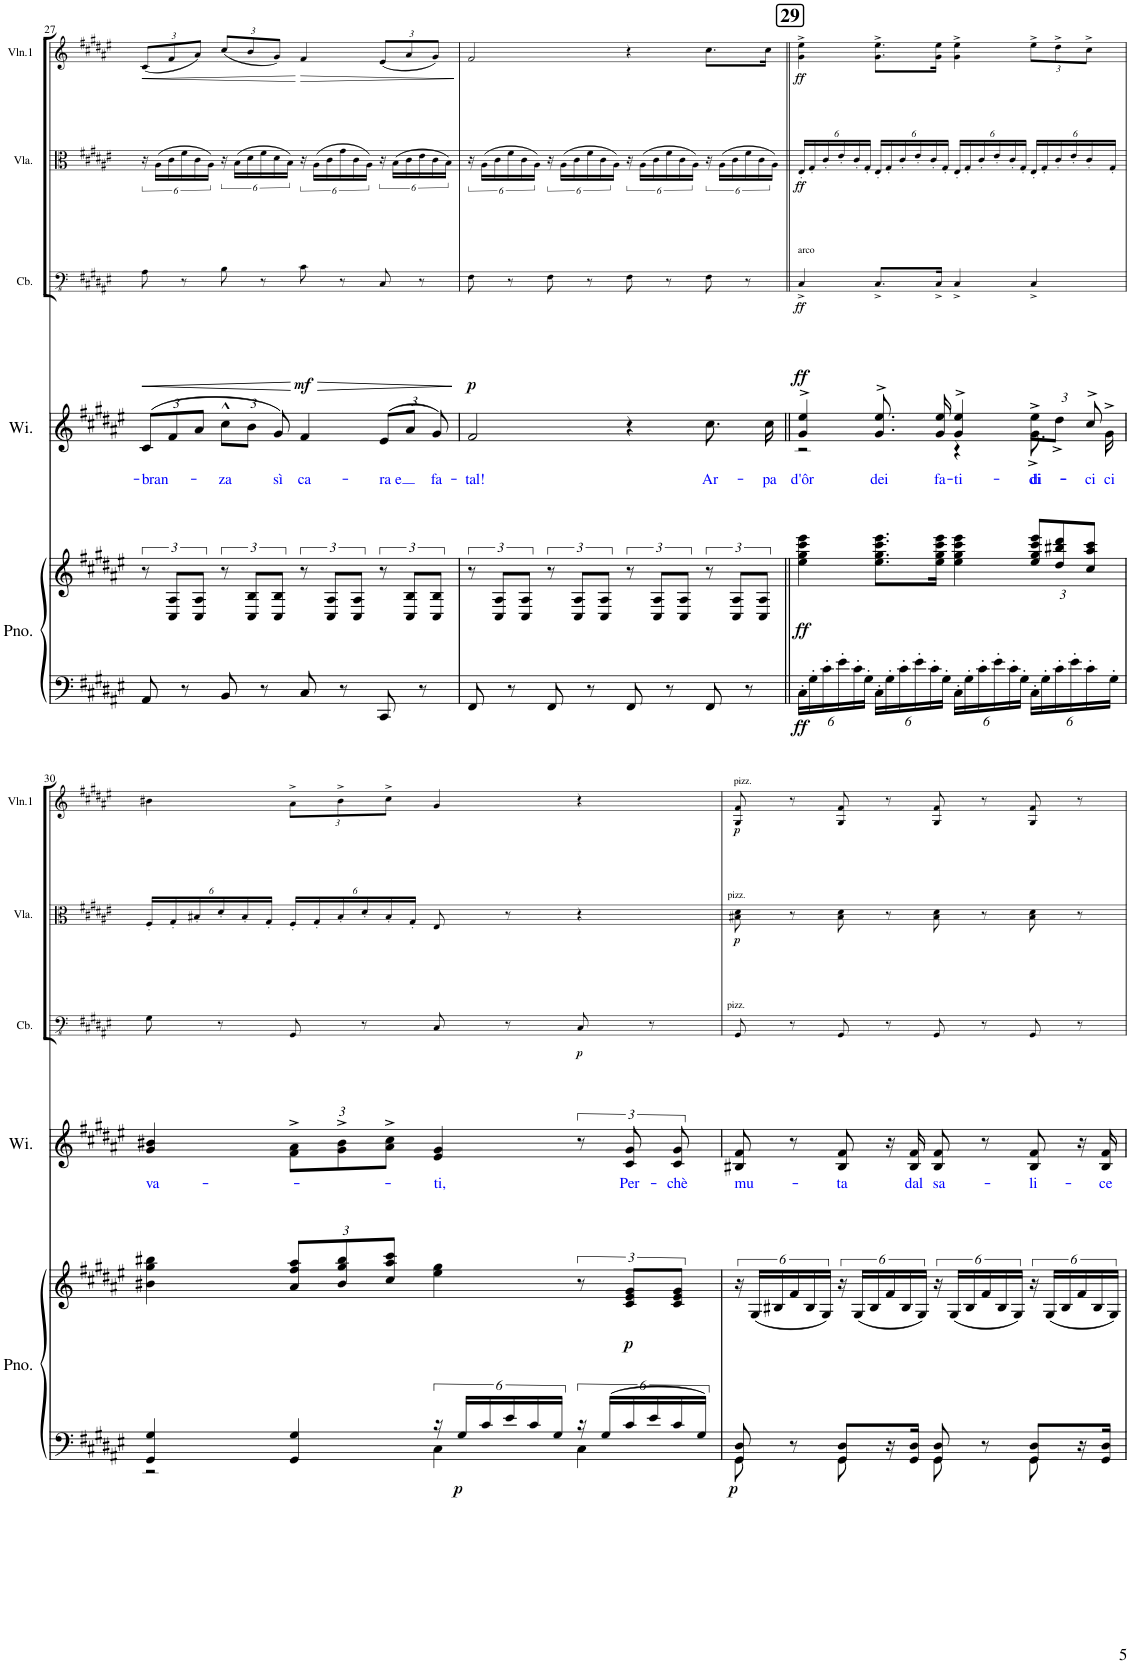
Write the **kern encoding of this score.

**kern	**kern	**dynam	**kern	**text	**dynam	**kern	**dynam	**kern	**dynam	**kern	**dynam
*part5	*part5	*part5	*part4	*part4	*part4	*part3	*part3	*part2	*part2	*part1	*part1
*staff6	*staff5	*staff5/6	*staff4	*staff4	*staff4	*staff3	*staff3	*staff2	*staff2	*staff1	*staff1
*I"Piano	*	*	*I"Women	*	*	*I"Contrabass	*	*I"Viola	*	*I"Violin 1	*
*I'Pno.	*	*	*	*	*	*I'Cb.	*	*I'Vla.	*	*I'Vln.1	*
!!LO:PB:g=z
*clefF4	*clefG2	*	*clefG2	*	*	*clefFv4	*	*clefC3	*	*clefG2	*
*	*	*	*	*	*	*Trd7c12	*	*	*	*	*
*k[f#c#g#d#a#e#]	*k[f#c#g#d#a#e#]	*	*k[f#c#g#d#a#e#]	*	*	*k[f#c#g#d#a#e#]	*	*k[f#c#g#d#a#e#]	*	*k[f#c#g#d#a#e#]	*
*M4/4	*M4/4	*	*M4/4	*	*	*M4/4	*	*M4/4	*	*M4/4	*
*met(c)	*met(c)	*	*met(c)	*	*	*met(c)	*	*met(c)	*	*met(c)	*
*	*	*	*Xbrackettup	*	*	*	*	*	*	*	*
=27	=27	=27	=27	=27	=27	=27	=27	=27	=27	=27	=27
!	!	!	!	!LO:LY:b:color=#0000FF	!LO:HP:b	!	!	!	!	!	!
*	*	*	*	*	*	*	*	*	*	*Xbrackettup	*
!	!	!	!	!	!	!	!	!	!	!	!LO:HP:b
8AA#/	12r	.	(>12c#/L	-bran-	<	8AA#\	.	24r	.	(12c#/L	<
.	.	.	.	.	.	.	.	(24A#\LL	.	.	.
.	12C#/ 12A#/L	.	12f#/	.	.	.	.	24c#\	.	12f#/	.
8r	.	.	.	.	.	8r	.	24f#\	.	.	.
.	12C#/ 12A#/J	.	12a#/J	.	.	.	.	24c#\	.	12a#/J)	.
.	.	.	.	.	.	.	.	24A#\JJ)	.	.	.
!	!	!	!	!LO:LY:b:color=#0000FF	!	!	!	!	!	!	!
8BB/	12r	.	12cc#^^\L	-za	.	8BB\	.	24r	.	(12cc#/L	.
.	.	.	.	.	.	.	.	(24B\LL	.	.	.
.	12C#/ 12B/L	.	12b\J	.	.	.	.	24d#\	.	12b/	.
8r	.	.	.	.	.	8r	.	24f#\	.	.	.
!	!	!	!	!LO:LY:b:color=#0000FF	!	!	!	!	!	!	!
.	12C#/ 12B/J	.	12g#/)	sì	.	.	.	24d#\	.	12g#/J)	.
.	.	.	.	.	.	.	.	24B\JJ)	.	.	.
!	!	!	!	!LO:LY:b:color=#0000FF	!LO:HP:n=1:b	!	!	!	!	!	!LO:HP:n=1:b
!	!	!	!	!	!LO:DY:n=1:a	!	!	!	!	!	!
8C#/	12r	.	4f#/	ca-	[ > mf	8C#\	.	24r	.	4f#/	[ >
.	.	.	.	.	.	.	.	(24A#\LL	.	.	.
.	12C#/ 12A#/L	.	.	.	.	.	.	24c#\	.	.	.
8r	.	.	.	.	.	8r	.	24g#\	.	.	.
.	12C#/ 12A#/J	.	.	.	.	.	.	24c#\	.	.	.
.	.	.	.	.	.	.	.	24A#\JJ)	.	.	.
!	!	!	!	!LO:LY:b:color=#0000FF	!	!	!	!	!	!	!
8CC#/	12r	.	(>12e#/L	ra e	.	8CC#/	.	24r	.	(12e#/L	.
.	.	.	.	.	.	.	.	(24B\LL	.	.	.
.	12C#/ 12B/L	.	12a#/J	.	.	.	.	24c#\	.	12a#/	.
8r	.	.	.	.	.	8r	.	24e#\	.	.	.
!	!	!	!	!LO:LY:b:color=#0000FF	!	!	!	!	!	!	!
.	12C#/ 12B/J	.	12g#/)	fa-	.	.	.	24c#\	.	12g#/J)	.
.	.	.	.	.	.	.	.	24B\JJ)	.	.	.
.	.	.	.	.	]	.	.	.	.	.	]
=28	=28	=28	=28	=28	=28	=28	=28	=28	=28	=28	=28
!	!	!	!	!LO:LY:b:color=#0000FF	!LO:DY:a	!	!	!	!	!	!
8FF#/	12r	.	2f#/	-tal!	p	8FF#\	.	24r	.	2f#/	.
.	.	.	.	.	.	.	.	(24A#\LL	.	.	.
.	12C#/ 12A#/L	.	.	.	.	.	.	24c#\	.	.	.
8r	.	.	.	.	.	8r	.	24f#\	.	.	.
.	12C#/ 12A#/J	.	.	.	.	.	.	24c#\	.	.	.
.	.	.	.	.	.	.	.	24A#\JJ)	.	.	.
8FF#/	12r	.	.	.	.	8FF#\	.	24r	.	.	.
.	.	.	.	.	.	.	.	(24A#\LL	.	.	.
.	12C#/ 12A#/L	.	.	.	.	.	.	24c#\	.	.	.
8r	.	.	.	.	.	8r	.	24f#\	.	.	.
.	12C#/ 12A#/J	.	.	.	.	.	.	24c#\	.	.	.
.	.	.	.	.	.	.	.	24A#\JJ)	.	.	.
8FF#/	12r	.	4r	.	.	8FF#\	.	24r	.	4r	.
.	.	.	.	.	.	.	.	(24A#\LL	.	.	.
.	12C#/ 12A#/L	.	.	.	.	.	.	24c#\	.	.	.
8r	.	.	.	.	.	8r	.	24f#\	.	.	.
.	12C#/ 12A#/J	.	.	.	.	.	.	24c#\	.	.	.
.	.	.	.	.	.	.	.	24A#\JJ)	.	.	.
!	!	!	!	!LO:LY:b:color=#0000FF	!	!	!	!	!	!	!
8FF#/	12r	.	8.cc#\	Ar-	.	8FF#\	.	24r	.	8.cc#\L	.
.	.	.	.	.	.	.	.	(24A#\LL	.	.	.
.	12C#/ 12A#/L	.	.	.	.	.	.	24c#\	.	.	.
8r	.	.	.	.	.	8r	.	24f#\	.	.	.
.	12C#/ 12A#/J	.	.	.	.	.	.	24c#\	.	.	.
!	!	!	!	!LO:LY:b:color=#0000FF	!	!	!	!	!	!	!
.	.	.	16cc#\	-pa	.	.	.	.	.	16cc#\Jk	.
.	.	.	.	.	.	.	.	24A#\JJ)	.	.	.
!!LO:REH:place=s1:a:B:cj:fs=14:t=29
=29||	=29||	=29||	=29||	=29||	=29||	=29||	=29||	=29||	=29||	=29||	=29||
*Xbrackettup	*	*	*	*	*	*	*	*	*	*	*
!	!	!	!	!LO:LY:b:color=#0000FF	!	!	!	!	!	!	!
*	*	*	*^	*	*	*	*	*	*	*	*
*	*	*	*	*	*	*	*	*	*Xbrackettup	*	*	*
!	!	!	!	!	!	!	!LO:TX:a:t=arco	!	!	!	!	!
!	!	!LO:DY:b=2	!	!	!	!	!	!	!	!	!	!
!	!	!LO:DY:n=1:b	!	!	!	!LO:DY:a	!	!LO:DY:b	!	!LO:DY:b	!	!LO:DY:b
24C#'\LL	4ee#\ 4gg#\ 4ccc#\ 4eee#\	ff ff	4g#/^ 4ee#/^	2r	d'ôr	ff	4CC#^/	ff	24E#'/LL	ff	4g#\^ 4ee#\^	ff
24G#'\	.	.	.	.	.	.	.	.	24G#'/	.	.	.
24c#'\	.	.	.	.	.	.	.	.	24c#'/	.	.	.
24e#'\	.	.	.	.	.	.	.	.	24e#'/	.	.	.
24c#'\	.	.	.	.	.	.	.	.	24c#'/	.	.	.
24G#'\JJ	.	.	.	.	.	.	.	.	24G#'/JJ	.	.	.
!	!	!	!	!	!LO:LY:b:color=#0000FF	!	!	!	!	!	!	!
24C#'\LL	8.ee#\ 8.gg#\ 8.ccc#\ 8.eee#\L	.	8.g#/^ 8.ee#/^	.	dei	.	8.CC#^/L	.	24E#'/LL	.	8.g#\^ 8.ee#\^L	.
24G#'\	.	.	.	.	.	.	.	.	24G#'/	.	.	.
24c#'\	.	.	.	.	.	.	.	.	24c#'/	.	.	.
24e#'\	.	.	.	.	.	.	.	.	24e#'/	.	.	.
24c#'\	.	.	.	.	.	.	.	.	24c#'/	.	.	.
!	!	!	!	!	!LO:LY:b:color=#0000FF	!	!	!	!	!	!	!
.	16ee#\ 16gg#\ 16ccc#\ 16eee#\Jk	.	16g#/ 16ee#/	.	fa-	.	16CC#^/Jk	.	.	.	16g#\ 16ee#\Jk	.
24G#'\JJ	.	.	.	.	.	.	.	.	24G#'/JJ	.	.	.
!	!	!	!	!	!LO:LY:b:color=#0000FF	!	!	!	!	!	!	!
24C#'\LL	4ee#\ 4gg#\ 4ccc#\ 4eee#\	.	4g#/^ 4ee#/^	4r	-ti-	.	4CC#^/	.	24E#'/LL	.	4g#\^ 4ee#\^	.
24G#'\	.	.	.	.	.	.	.	.	24G#'/	.	.	.
24c#'\	.	.	.	.	.	.	.	.	24c#'/	.	.	.
24e#'\	.	.	.	.	.	.	.	.	24e#'/	.	.	.
24c#'\	.	.	.	.	.	.	.	.	24c#'/	.	.	.
24G#'\JJ	.	.	.	.	.	.	.	.	24G#'/JJ	.	.	.
*	*Xbrackettup	*	*	*	*	*	*	*	*	*	*	*
!	!	!	!	!	!LO:LY:b:color=#0000FF	!	!	!	!	!	!	!
!	!	!	!	!	!LO:LY:b:color=#0000FF	!	!	!	!	!	!	!
24C#'\LL	12ee#/ 12gg#/ 12ccc#/ 12eee#/L	.	12ee#^\L	8.g#^>\	-di-	.	4CC#^/	.	24E#'/LL	.	12ee#^\L	.
24G#'\	.	.	.	.	.	.	.	.	24G#'/	.	.	.
24c#'\	12dd#/ 12bb#X/ 12ddd#/	.	12dd#^\J	.	.	.	.	.	24c#'/	.	12dd#^\	.
24e#'\	.	.	.	.	.	.	.	.	24e#'/	.	.	.
!	!	!	!	!	!LO:LY:b:color=#0000FF	!	!	!	!	!	!	!
24c#'\	12cc#/ 12aa#/ 12ccc#/J	.	12cc#^/	.	-ci	.	.	.	24c#'/	.	12cc#^\J	.
!	!	!	!	!	!LO:LY:b:color=#0000FF	!	!	!	!	!	!	!
.	.	.	.	16g#^>\	-ci	.	.	.	.	.	.	.
24G#'\JJ	.	.	.	.	.	.	.	.	24G#'/JJ	.	.	.
*	*	*	*v	*v	*	*	*	*	*	*	*	*
!!LO:LB:g=z
=30	=30	=30	=30	=30	=30	=30	=30	=30	=30	=30	=30
*^	*	*	*	*	*	*	*	*	*	*	*
!	!	!	!	!	!LO:LY:b:color=#0000FF	!	!	!	!	!	!	!
4GG#/ 4G#/	2r	4b#X\ 4gg#\ 4bb#X\	.	4g#/ 4b#X/	va-	.	8GG#\	.	24F#'/LL	.	4b#X\	.
.	.	.	.	.	.	.	.	.	24G#'/	.	.	.
.	.	.	.	.	.	.	.	.	24B#X'/	.	.	.
.	.	.	.	.	.	.	8r	.	24d#'/	.	.	.
.	.	.	.	.	.	.	.	.	24B#'/	.	.	.
.	.	.	.	.	.	.	.	.	24G#'/JJ	.	.	.
4GG#/ 4G#/	.	12a#/ 12ff#/ 12aa#/L	.	12f#\^ 12a#\^L	.	.	8GGG#/	.	24F#'/LL	.	12a#^\L	.
.	.	.	.	.	.	.	.	.	24G#'/	.	.	.
.	.	12b#/ 12gg#/ 12bb#/	.	12g#\^ 12b#\^	.	.	.	.	24B#'/	.	12b#^\	.
.	.	.	.	.	.	.	8r	.	24d#'/	.	.	.
.	.	12cc#/ 12aa#/ 12ccc#/J	.	12a#\^ 12cc#\^J	.	.	.	.	24B#'/	.	12cc#^\J	.
.	.	.	.	.	.	.	.	.	24G#'/JJ	.	.	.
*brackettup	*	*	*	*	*	*	*	*	*	*	*	*
!	!	!	!	!	!LO:LY:b:color=#0000FF	!	!	!	!	!	!	!
24r	4C#\	4ee#\ 4gg#\	.	4e#/ 4g#/	-ti,	.	8CC#/	.	8E#/	.	4g#/	.
!	!	!	!LO:DY:b=2	!	!	!	!	!	!	!	!	!
24G#/LL	.	.	p	.	.	.	.	.	.	.	.	.
24c#/	.	.	.	.	.	.	.	.	.	.	.	.
24e#/	.	.	.	.	.	.	8r	.	8r	.	.	.
24c#/	.	.	.	.	.	.	.	.	.	.	.	.
24G#/JJ	.	.	.	.	.	.	.	.	.	.	.	.
*	*	*brackettup	*	*brackettup	*	*	*	*	*	*	*	*
!	!	!	!	!	!	!	!	!LO:DY:b	!	!	!	!
24r	4C#\	12r	.	12r	.	.	8CC#/	p	4r	.	4r	.
24G#/LL	.	.	.	.	.	.	.	.	.	.	.	.
!	!	!	!LO:DY:b	!	!LO:LY:b:color=#0000FF	!	!	!	!	!	!	!
24c#/	.	12c#/ 12e#/ 12g#/L	p	12c#/ 12g#/	Per-	.	.	.	.	.	.	.
24e#/	.	.	.	.	.	.	8r	.	.	.	.	.
!	!	!	!	!	!LO:LY:b:color=#0000FF	!	!	!	!	!	!	!
24c#/	.	12c#/ 12e#/ 12g#/J	.	12c#/ 12g#/	-chè	.	.	.	.	.	.	.
24G#/JJ	.	.	.	.	.	.	.	.	.	.	.	.
=31	=31	=31	=31	=31	=31	=31	=31	=31	=31	=31	=31	=31
!	!	!	!	!	!	!	!	!	!	!	!LO:TX:a:t=pizz.	!
!	!	!	!	!	!	!	!	!	!LO:TX:a:t=pizz.	!	!	!
!	!	!	!	!	!	!	!LO:TX:a:t=pizz.	!	!	!	!	!
!	!	!	!LO:DY:b=2	!	!LO:LY:b:color=#0000FF	!	!	!	!	!LO:DY:b	!	!LO:DY:b
8GG#/ 8D#/	8GG#\	24r	p	8B#X/ 8f#/	mu-	.	8GGG#/	.	8B#X\ 8d#\	p	8G#/ 8f#/	p
.	.	(24G#/LL	.	.	.	.	.	.	.	.	.	.
.	.	24B#X/	.	.	.	.	.	.	.	.	.	.
8r	8ryy	24f#/	.	8r	.	.	8r	.	8r	.	8r	.
.	.	24B#/	.	.	.	.	.	.	.	.	.	.
.	.	24G#/JJ)	.	.	.	.	.	.	.	.	.	.
!	!	!	!	!	!LO:LY:b:color=#0000FF	!	!	!	!	!	!	!
8GG#/ 8D#/L	8GG#\	24r	.	8B#/ 8f#/	-ta	.	8GGG#/	.	8B#\ 8d#\	.	8G#/ 8f#/	.
.	.	(24G#/LL	.	.	.	.	.	.	.	.	.	.
.	.	24B#/	.	.	.	.	.	.	.	.	.	.
16r	8ryy	24f#/	.	16r	.	.	8r	.	8r	.	8r	.
.	.	24B#/	.	.	.	.	.	.	.	.	.	.
!	!	!	!	!	!LO:LY:b:color=#0000FF	!	!	!	!	!	!	!
16GG#/ 16D#/JJ	.	.	.	16B#/ 16f#/	dal	.	.	.	.	.	.	.
.	.	24G#/JJ)	.	.	.	.	.	.	.	.	.	.
!	!	!	!	!	!LO:LY:b:color=#0000FF	!	!	!	!	!	!	!
8GG#/ 8D#/	8GG#\	24r	.	8B#/ 8f#/	sa-	.	8GGG#/	.	8B#\ 8d#\	.	8G#/ 8f#/	.
.	.	(24G#/LL	.	.	.	.	.	.	.	.	.	.
.	.	24B#/	.	.	.	.	.	.	.	.	.	.
8r	8ryy	24f#/	.	8r	.	.	8r	.	8r	.	8r	.
.	.	24B#/	.	.	.	.	.	.	.	.	.	.
.	.	24G#/JJ)	.	.	.	.	.	.	.	.	.	.
!	!	!	!	!	!LO:LY:b:color=#0000FF	!	!	!	!	!	!	!
8GG#/ 8D#/L	8GG#\	24r	.	8B#/ 8f#/	-li-	.	8GGG#/	.	8B#\ 8d#\	.	8G#/ 8f#/	.
.	.	(24G#/LL	.	.	.	.	.	.	.	.	.	.
.	.	24B#/	.	.	.	.	.	.	.	.	.	.
16r	8ryy	24f#/	.	16r	.	.	8r	.	8r	.	8r	.
.	.	24B#/	.	.	.	.	.	.	.	.	.	.
!	!	!	!	!	!LO:LY:b:color=#0000FF	!	!	!	!	!	!	!
16GG#/ 16D#/JJ	.	.	.	16B#/ 16f#/	-ce	.	.	.	.	.	.	.
.	.	24G#/JJ)	.	.	.	.	.	.	.	.	.	.
*v	*v	*	*	*	*	*	*	*	*	*	*	*
=	=	=	=	=	=	=	=	=	=	=	=
*-	*-	*-	*-	*-	*-	*-	*-	*-	*-	*-	*-
